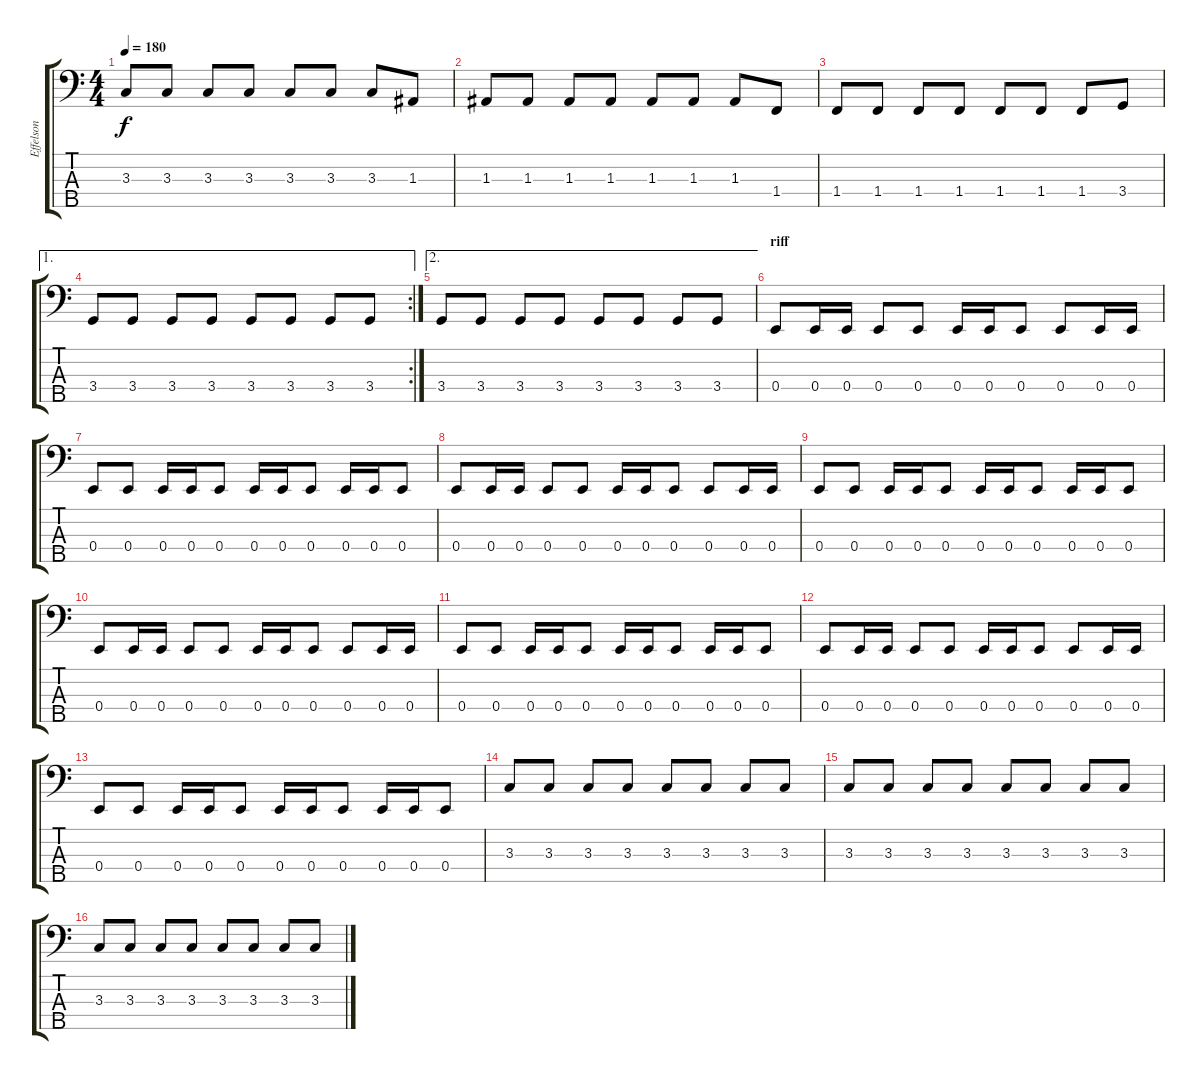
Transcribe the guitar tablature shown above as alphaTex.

\track ("Effelson" "Effelson") {instrument electricbassfinger}
\staff {score tabs}
\tuning (G2 D2 A1 E1 B0) {hide}
\ts (4 4)
\tempo 180
\clef f4
\ks c
3.3.8{dy f} 3.3.8 3.3.8 3.3.8 3.3.8 3.3.8 3.3.8 1.3.8 |
1.3.8 1.3.8 1.3.8 1.3.8 1.3.8 1.3.8 1.3.8 1.4.8 |
1.4.8 1.4.8 1.4.8 1.4.8 1.4.8 1.4.8 1.4.8 3.4.8 |
\ae 1
\rc 2
3.4.8 3.4.8 3.4.8 3.4.8 3.4.8 3.4.8 3.4.8 3.4.8 |
\ae 2
3.4.8 3.4.8 3.4.8 3.4.8 3.4.8 3.4.8 3.4.8 3.4.8 |
\section ("" "riff")
0.4.8 0.4.16 0.4.16 0.4.8 0.4.8 0.4.16 0.4.16 0.4.8 0.4.8 0.4.16 0.4.16 |
0.4.8 0.4.8 0.4.16 0.4.16 0.4.8 0.4.16 0.4.16 0.4.8 0.4.16 0.4.16 0.4.8 |
0.4.8 0.4.16 0.4.16 0.4.8 0.4.8 0.4.16 0.4.16 0.4.8 0.4.8 0.4.16 0.4.16 |
0.4.8 0.4.8 0.4.16 0.4.16 0.4.8 0.4.16 0.4.16 0.4.8 0.4.16 0.4.16 0.4.8 |
0.4.8 0.4.16 0.4.16 0.4.8 0.4.8 0.4.16 0.4.16 0.4.8 0.4.8 0.4.16 0.4.16 |
0.4.8 0.4.8 0.4.16 0.4.16 0.4.8 0.4.16 0.4.16 0.4.8 0.4.16 0.4.16 0.4.8 |
0.4.8 0.4.16 0.4.16 0.4.8 0.4.8 0.4.16 0.4.16 0.4.8 0.4.8 0.4.16 0.4.16 |
0.4.8 0.4.8 0.4.16 0.4.16 0.4.8 0.4.16 0.4.16 0.4.8 0.4.16 0.4.16 0.4.8 |
3.3.8 3.3.8 3.3.8 3.3.8 3.3.8 3.3.8 3.3.8 3.3.8 |
3.3.8 3.3.8 3.3.8 3.3.8 3.3.8 3.3.8 3.3.8 3.3.8 |
3.3.8 3.3.8 3.3.8 3.3.8 3.3.8 3.3.8 3.3.8 3.3.8
